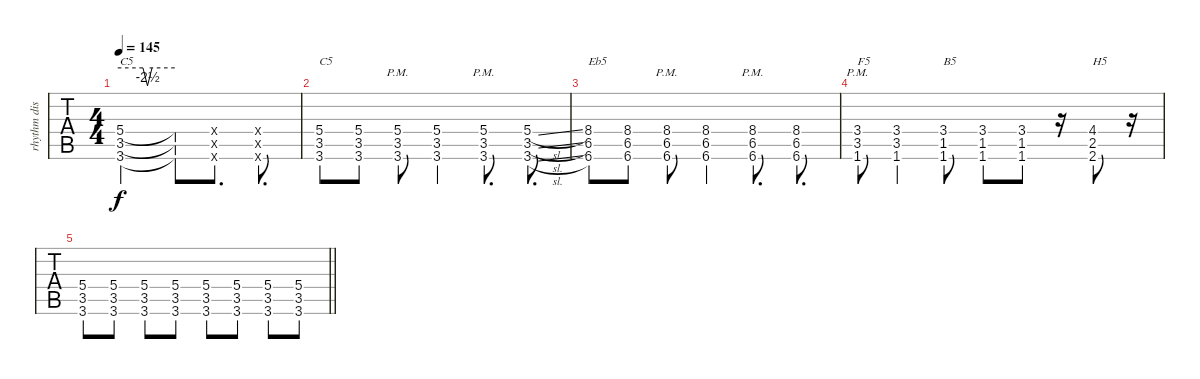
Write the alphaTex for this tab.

\track ("rhythm dist" "rhythm dis") {instrument distortionguitar}
\staff {tabs}
\tuning (E4 B3 G3 D3 A2 E2) {hide}
\ts (4 4)
\tempo 145
\clef g2
\ks cminor
(5.4 3.5 3.6).2{tbe (custom default 0 0 25 0 30 -10 35 0 60 0) txt "C5" dy f} (5.4{t} 3.5{t} 3.6{t}).8 (5.4{x} 3.5{x} 3.6{x}).8{d} (5.4{x} 3.5{x} 3.6{x}).8{d} |
(5.4 3.5 3.6).8{txt "C5"} (5.4 3.5 3.6).8 (5.4{pm} 3.5{pm} 3.6{pm}).8 (5.4 3.5 3.6).4 (5.4{pm} 3.5{pm} 3.6{pm}).8{d} (5.4{sl} 3.5{sl} 3.6{sl}).8{d} |
(8.4 6.5 6.6).8{txt "Eb5"} (8.4 6.5 6.6).8 (8.4{pm} 6.5{pm} 6.6{pm}).8 (8.4 6.5 6.6).4 (8.4{pm} 6.5{pm} 6.6{pm}).8{d} (8.4 6.5 6.6).8{d} |
(3.4{pm} 3.5{pm} 1.6{pm}).8{txt "F5"} (3.4 3.5 1.6).4 (3.4 1.5 1.6).8{txt "B5"} (3.4 1.5 1.6).8 (3.4 1.5 1.6).8 r.16 (4.4 2.5 2.6).8{txt "H5"} r.16 |
\barLineRight lightlight
(5.4 3.5 3.6).8 (5.4 3.5 3.6).8 (5.4 3.5 3.6).8 (5.4 3.5 3.6).8 (5.4 3.5 3.6).8 (5.4 3.5 3.6).8 (5.4 3.5 3.6).8 (5.4 3.5 3.6).8
